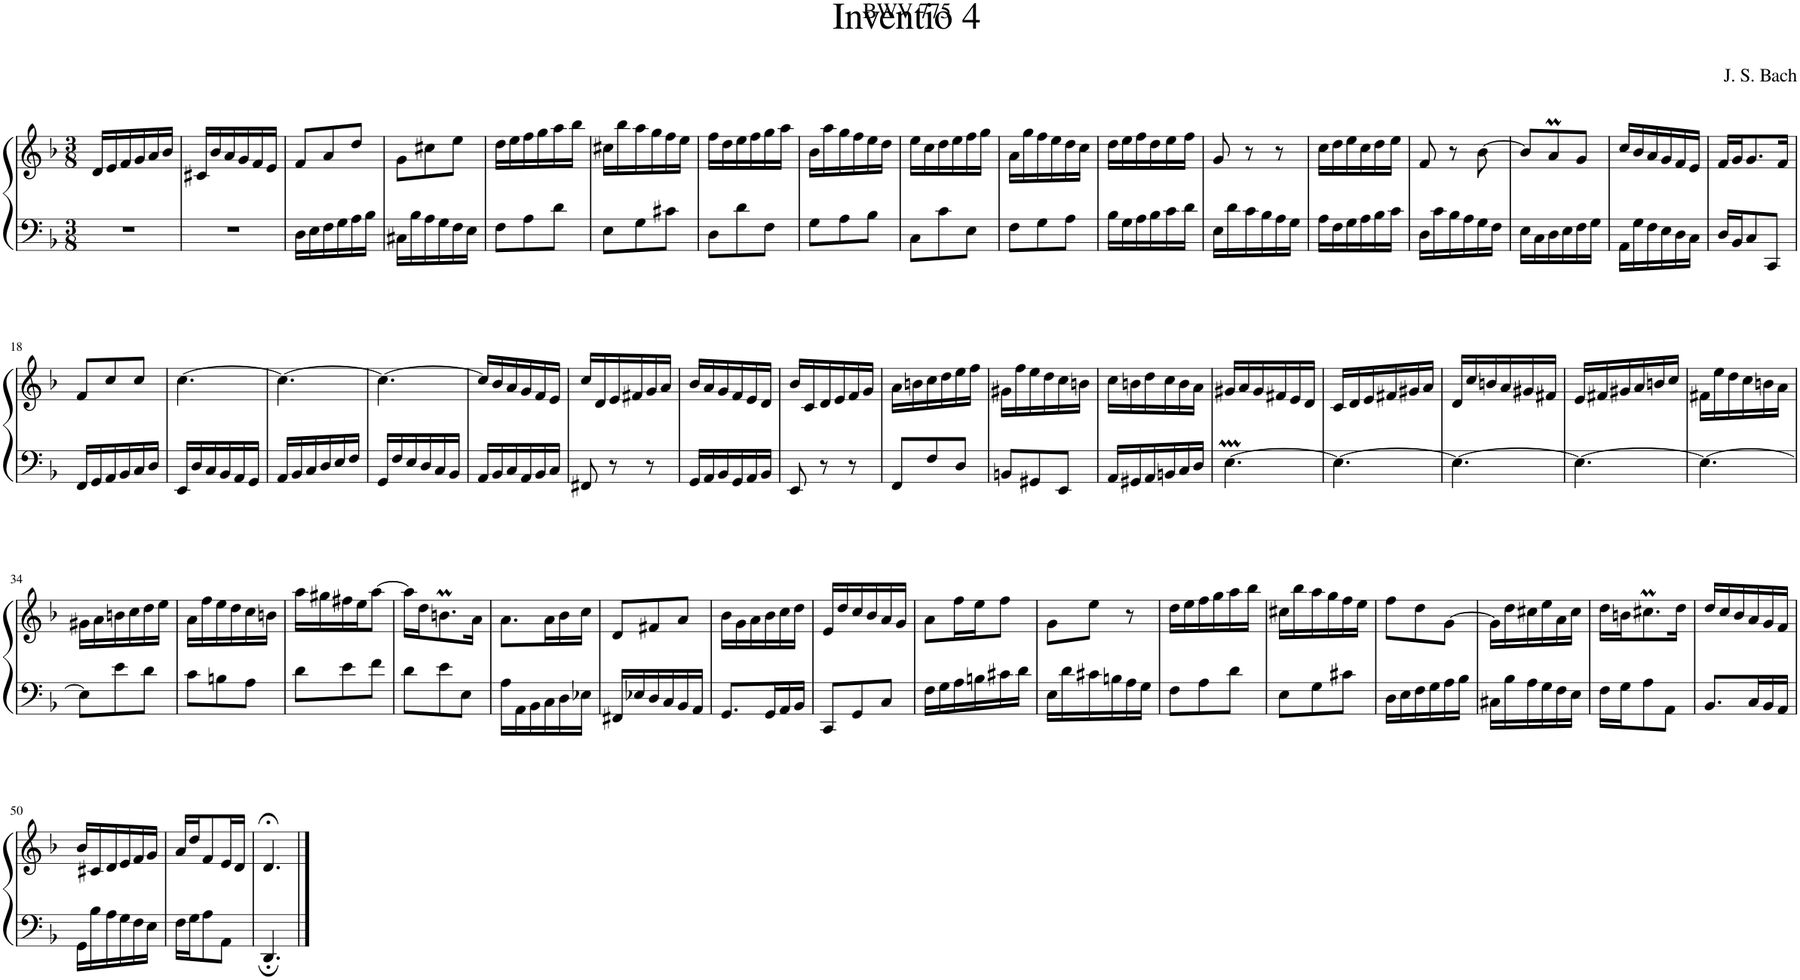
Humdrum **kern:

**kern	**kern
*part1	*part1
*staff2	*staff1
*I"Piano	*
*I'Pno	*
*clefF4	*clefG2
*k[b-]	*k[b-]
*M3/8	*M3/8
=1	=1
4.r	16d/LL
.	16e/
.	16f/
.	16g/
.	16a/
.	16b-/JJ
=2	=2
4.r	16c#X/LL
.	16b-/
.	16a/
.	16g/
.	16f/
.	16e/JJ
=3	=3
16D\LL	8f/L
16E\	.
16F\	8a/
16G\	.
16A\	8dd/J
16B-\JJ	.
=4	=4
16C#X\LL	8g\L
16B-\	.
16A\	8cc#X\
16G\	.
16F\	8ee\J
16E\JJ	.
=5	=5
8F\L	16dd\LL
.	16ee\
8A\	16ff\
.	16gg\
8d\J	16aa\
.	16bb-\JJ
=6	=6
8E\L	16cc#X\LL
.	16bb-\
8G\	16aa\
.	16gg\
8c#X\J	16ff\
.	16ee\JJ
=7	=7
8D\L	16ff\LL
.	16dd\
8d\	16ee\
.	16ff\
8F\J	16gg\
.	16aa\JJ
=8	=8
8G\L	16b-\LL
.	16aa\
8A\	16gg\
.	16ff\
8B-\J	16ee\
.	16dd\JJ
=9	=9
8C\L	16ee\LL
.	16cc\
8c\	16dd\
.	16ee\
8E\J	16ff\
.	16gg\JJ
=10	=10
8F\L	16a\LL
.	16gg\
8G\	16ff\
.	16ee\
8A\J	16dd\
.	16cc\JJ
=11	=11
16B-\LL	16dd\LL
16G\	16ee\
16A\	16ff\
16B-\	16dd\
16c\	16ee\
16d\JJ	16ff\JJ
=12	=12
16E\LL	8g/
16d\	.
16c\	8r
16B-\	.
16A\	8r
16G\JJ	.
=13	=13
16A\LL	16cc\LL
16F\	16dd\
16G\	16ee\
16A\	16cc\
16B-\	16dd\
16c\JJ	16ee\JJ
=14	=14
16D\LL	8f/
16c\	.
16B-\	8r
16A\	.
16G\	[8b-\
16F\JJ	.
=15	=15
16E\LL	8b-/L]
16C\	.
16D\	8am/
16E\	.
16F\	8g/J
16G\JJ	.
=16	=16
16AA\LL	16cc/LL
16G\	16b-/
16F\	16a/
16E\	16g/
16D\	16f/
16C\JJ	16e/JJ
=17	=17
16D/LL	16f/LL
16BB-/J	16g/J
8C/	8.g/
8CC/J	.
.	16f/Jk
!!LO:LB:g=z
=18	=18
16FF/LL	8f/L
16GG/	.
16AA/	8cc/
16BB-/	.
16C/	8cc/J
16D/JJ	.
=19	=19
16EE/LL	[4.cc\
16D/	.
16C/	.
16BB-/	.
16AA/	.
16GG/JJ	.
=20	=20
16AA/LL	4.cc\_
16BB-/	.
16C/	.
16D/	.
16E/	.
16F/JJ	.
=21	=21
16GG/LL	4.cc\_
16F/	.
16E/	.
16D/	.
16C/	.
16BB-/JJ	.
=22	=22
16AA/LL	16cc/LL]
16BB-/	16b-/
16C/	16a/
16AA/	16g/
16BB-/	16f/
16C/JJ	16e/JJ
=23	=23
8FF#X/	16cc/LL
.	16d/
8r	16e/
.	16f#X/
8r	16g/
.	16a/JJ
=24	=24
16GG/LL	16b-/LL
16AA/	16a/
16BB-/	16g/
16GG/	16f/
16AA/	16e/
16BB-/JJ	16d/JJ
=25	=25
8EE/	16b-/LL
.	16c/
8r	16d/
.	16e/
8r	16f/
.	16g/JJ
=26	=26
8FF/L	16a\LL
.	16bn\
8F/	16cc\
.	16dd\
8D/J	16ee\
.	16ff\JJ
=27	=27
8BBn/L	16g#X\LL
.	16ff\
8GG#X/	16ee\
.	16dd\
8EE/J	16cc\
.	16bn\JJ
=28	=28
16AA/LL	16cc\LL
16GG#X/	16bn\
16AA/	16dd\
16BBn/	16cc\
16C/	16b\
16D/JJ	16a\JJ
=29	=29
[4.Em\	16g#X/LL
.	16a/
.	16g#/
.	16f#X/
.	16e/
.	16d/JJ
=30	=30
4.E\_	16c/LL
.	16d/
.	16e/
.	16f#X/
.	16g#X/
.	16a/JJ
=31	=31
4.E\_	16d/LL
.	16cc/
.	16bn/
.	16a/
.	16g#X/
.	16f#X/JJ
=32	=32
4.E\_	16e/LL
.	16f#X/
.	16g#X/
.	16a/
.	16bn/
.	16cc/JJ
=33	=33
4.E\_	16f#X\LL
.	16ee\
.	16dd\
.	16cc\
.	16bn\
.	16a\JJ
!!LO:LB:g=z
=34	=34
8E\L]	16g#X\LL
.	16a\
8e\	16bn\
.	16cc\
8d\J	16dd\
.	16ee\JJ
=35	=35
8c\L	16a\LL
.	16ff\
8Bn\	16ee\
.	16dd\
8A\J	16cc\
.	16bn\JJ
=36	=36
8d\L	16aa\LL
.	16gg#X\
8e\	16ff#X\
.	16ee\J
8f\J	[8aa\J
=37	=37
8d\L	16aa\LL]
.	16dd\J
8e\	8.bnm\
8E\J	.
.	16a\Jk
=38	=38
16A\LL	8.a\L
16AA\	.
16BB-\	.
16C\	16a\L
16D\	16b-\
16E-X\JJ	16cc\JJ
=39	=39
16FF#X/LL	8d/L
16E-X/	.
16D/	8f#X/
16C/	.
16BB-/	8a/J
16AA/JJ	.
=40	=40
8.GG/L	16b-\LL
.	16g\
.	16a\
16GG/L	16b-\
16AA/	16cc\
16BB-/JJ	16dd\JJ
=41	=41
8CC/L	16e/LL
.	16dd/
8GG/	16cc/
.	16b-/
8C/J	16a/
.	16g/JJ
=42	=42
16F\LL	8a\L
16G\	.
16A\	16ff\L
16Bn\	16ee\J
16c#X\	8ff\J
16d\JJ	.
=43	=43
16E\LL	8g\L
16d\	.
16c#X\	8ee\J
16Bn\	.
16A\	8r
16G\JJ	.
=44	=44
8F\L	16dd\LL
.	16ee\
8A\	16ff\
.	16gg\
8d\J	16aa\
.	16bb-\JJ
=45	=45
8E\L	16cc#X\LL
.	16bb-\
8G\	16aa\
.	16gg\
8c#X\J	16ff\
.	16ee\JJ
=46	=46
16D\LL	8ff\L
16E\	.
16F\	8dd\
16G\	.
16A\	[8g\J
16B-\JJ	.
=47	=47
16C#X\LL	16g\LL]
16B-\	16dd\
16A\	16cc#X\
16G\	16ee\
16F\	16a\
16E\JJ	16cc#\JJ
=48	=48
16F\LL	16dd\LL
16G\J	16bn\J
8A\	8.cc#Xm\
8AA\J	.
.	16dd\Jk
=49	=49
8.BB-/L	16dd/LL
.	16cc/
.	16b-/
16C/L	16a/
16BB-/	16g/
16AA/JJ	16f/JJ
!!LO:LB:g=z
=50	=50
16GG\LL	16b-/LL
16B-\	16c#X/
16A\	16d/
16G\	16e/
16F\	16f/
16E\JJ	16g/JJ
=51	=51
16F\LL	16a/LL
16G\J	16dd/J
8A\	8f/
8AA\J	16e/L
.	16d/JJ
=52	=52
4.DD;/	4.d;</
==	==
*-	*-
